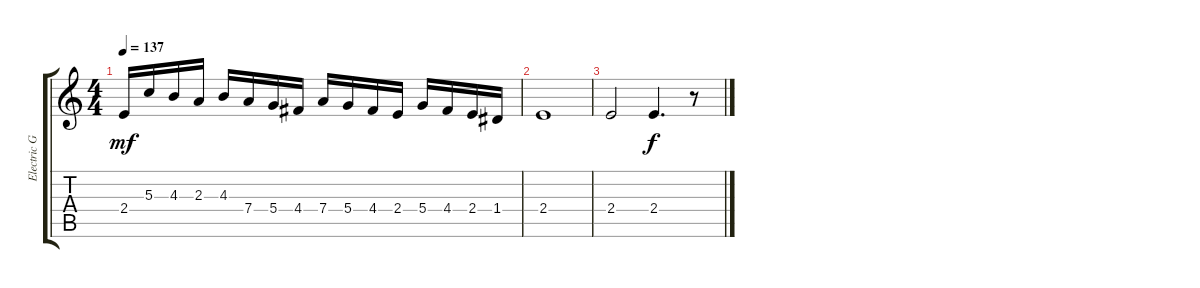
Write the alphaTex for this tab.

\track ("Electric Guitar 3" "Electric G") {instrument distortionguitar}
\staff {score tabs}
\tuning (E4 B3 G3 D3 A2 E2) {hide}
\ts (4 4)
\tempo 137
\clef g2
\ks c
2.4.16{dy mf} 5.3.16 4.3.16 2.3.16 4.3.16 7.4.16 5.4.16 4.4.16 7.4.16 5.4.16 4.4.16 2.4.16 5.4.16 4.4.16 2.4.16 1.4.16 |
2.4.1 |
2.4.2 2.4.4{d dy f} r.8
